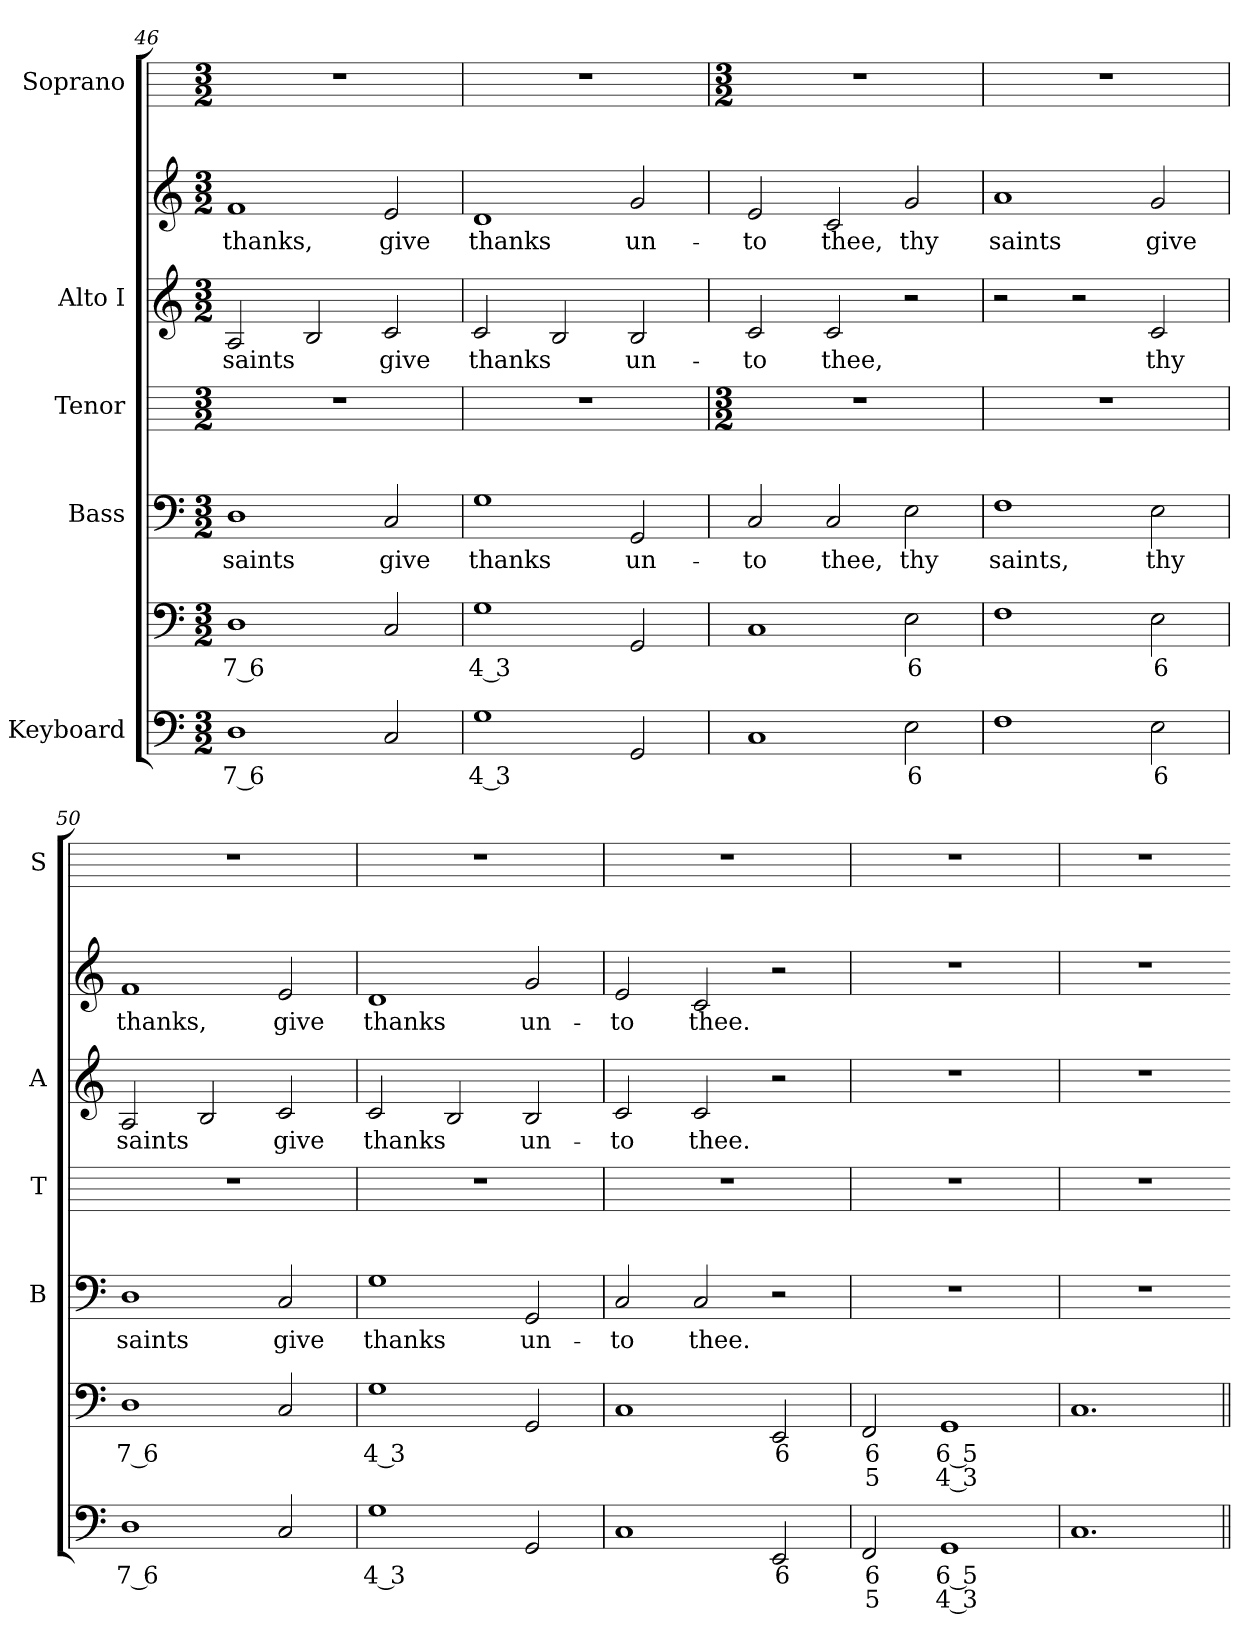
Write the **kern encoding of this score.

**kern	**text	**text	**kern	**text	**text	**kern	**text	**kern	**kern	**text	**kern	**text	**kern
*part5	*part5	*part5	*part5	*part5	*part5	*part4	*part4	*part3	*part2	*part2	*part2	*part2	*part1
*staff7	*staff7	*staff7	*staff6	*staff6	*staff6	*staff5	*staff5	*staff4	*staff3	*staff3	*staff2	*staff2	*staff1
*I"Keyboard	*	*	*	*	*	*I"Bass	*	*I"Tenor	*I"Alto I	*	*	*	*I"Soprano
*	*	*	*	*	*	*I'B	*	*I'T	*I'A	*	*	*	*I'S
*clefF4	*	*	*clefF4	*	*	*clefF4	*	*	*clefG2	*	*clefG2	*	*
*k[]	*	*	*k[]	*	*	*k[]	*	*	*k[]	*	*k[]	*	*
*C:	*	*	*C:	*	*	*C:	*	*	*C:	*	*C:	*	*
*M3/2	*	*	*M3/2	*	*	*M3/2	*	*M3/2	*M3/2	*	*M3/2	*	*M3/2
=46	=46	=46	=46	=46	=46	=46	=46	=46	=46	=46	=46	=46	=46
!	!LO:LY:b	!	!	!LO:LY:b	!	!	!LO:LY:b	!	!	!LO:LY:b	!	!LO:LY:b	!
1D	7 6	.	1D	7 6	.	1D	saints	1.r	2A	saints	1f	thanks,	1.r
.	.	.	.	.	.	.	.	.	2B	.	.	.	.
!	!	!	!	!	!	!	!LO:LY:b	!	!	!LO:LY:b	!	!LO:LY:b	!
2C	.	.	2C	.	.	2C	give	.	2c	give	2e	give	.
=47	=47	=47	=47	=47	=47	=47	=47	=47	=47	=47	=47	=47	=47
!	!LO:LY:b	!	!	!LO:LY:b	!	!	!LO:LY:b	!	!	!LO:LY:b	!	!LO:LY:b	!
1G	4 3	.	1G	4 3	.	1G	thanks	1.r	2c	-thanks	1d	thanks	1.r
.	.	.	.	.	.	.	.	.	2B	.	.	.	.
!	!	!	!	!	!	!	!LO:LY:b	!	!	!LO:LY:b	!	!LO:LY:b	!
2GG	.	.	2GG	.	.	2GG	un-	.	2B	un-	2g	un-	.
!!LO:LB:g=z
=48	=48	=48	=48	=48	=48	=48	=48	=48	=48	=48	=48	=48	=48
*	*	*	*	*	*	*	*	*M3/2	*	*	*	*	*M3/2
!	!	!	!	!	!	!	!LO:LY:b	!	!	!LO:LY:b	!	!LO:LY:b	!
1C	.	.	1C	.	.	2C	-to	1.r	2c	to	2e	-to	1.r
!	!	!	!	!	!	!	!LO:LY:b	!	!	!LO:LY:b	!	!LO:LY:b	!
.	.	.	.	.	.	2C	thee,	.	2c	thee,	2c	thee,	.
!	!LO:LY:b	!	!	!LO:LY:b	!	!	!LO:LY:b	!	!	!	!	!LO:LY:b	!
2E	6	.	2E	6	.	2E	thy	.	2r	.	2g	thy	.
=49	=49	=49	=49	=49	=49	=49	=49	=49	=49	=49	=49	=49	=49
!	!	!	!	!	!	!	!LO:LY:b	!	!	!	!	!LO:LY:b	!
1F	.	.	1F	.	.	1F	saints,	1.r	2r	.	1a	saints	1.r
.	.	.	.	.	.	.	.	.	2r	.	.	.	.
!	!LO:LY:b	!	!	!LO:LY:b	!	!	!LO:LY:b	!	!	!LO:LY:b	!	!LO:LY:b	!
2E	6	.	2E	6	.	2E	thy	.	2c	thy	2g	give	.
=50	=50	=50	=50	=50	=50	=50	=50	=50	=50	=50	=50	=50	=50
!	!LO:LY:b	!	!	!LO:LY:b	!	!	!LO:LY:b	!	!	!LO:LY:b	!	!LO:LY:b	!
1D	7 6	.	1D	7 6	.	1D	saints	1.r	2A	saints	1f	thanks,	1.r
.	.	.	.	.	.	.	.	.	2B	.	.	.	.
!	!	!	!	!	!	!	!LO:LY:b	!	!	!LO:LY:b	!	!LO:LY:b	!
2C	.	.	2C	.	.	2C	give	.	2c	give	2e	give	.
=51	=51	=51	=51	=51	=51	=51	=51	=51	=51	=51	=51	=51	=51
!	!LO:LY:b	!	!	!LO:LY:b	!	!	!LO:LY:b	!	!	!LO:LY:b	!	!LO:LY:b	!
1G	4 3	.	1G	4 3	.	1G	thanks	1.r	2c	-thanks	1d	thanks	1.r
.	.	.	.	.	.	.	.	.	2B	.	.	.	.
!	!	!	!	!	!	!	!LO:LY:b	!	!	!LO:LY:b	!	!LO:LY:b	!
2GG	.	.	2GG	.	.	2GG	un-	.	2B	un-	2g	un-	.
=52	=52	=52	=52	=52	=52	=52	=52	=52	=52	=52	=52	=52	=52
!	!	!	!	!	!	!	!LO:LY:b	!	!	!LO:LY:b	!	!LO:LY:b	!
1C	.	.	1C	.	.	2C	-to	1.r	2c	to	2e	-to	1.r
!	!	!	!	!	!	!	!LO:LY:b	!	!	!LO:LY:b	!	!LO:LY:b	!
.	.	.	.	.	.	2C	thee.	.	2c	thee.	2c	thee.	.
!	!LO:LY:b	!	!	!LO:LY:b	!	!	!	!	!	!	!	!	!
2EE	6	.	2EE	6	.	2r	.	.	2r	.	2r	.	.
=53	=53	=53	=53	=53	=53	=53	=53	=53	=53	=53	=53	=53	=53
!	!LO:LY:b	!LO:LY:b	!	!LO:LY:b	!LO:LY:b	!LO:N:vis=1	!	!	!LO:N:vis=1	!	!LO:N:vis=1	!	!
2FF	6	5	2FF	6	5	1.r	.	1.r	1.r	.	1.r	.	1.r
!	!LO:LY:b	!LO:LY:b	!	!LO:LY:b	!LO:LY:b	!	!	!	!	!	!	!	!
1GG	6 5	4 3	1GG	6 5	4 3	.	.	.	.	.	.	.	.
=54	=54	=54	=54	=54	=54	=54	=54	=54	=54	=54	=54	=54	=54
!	!	!	!	!	!	!LO:N:vis=1	!	!	!LO:N:vis=1	!	!LO:N:vis=1	!	!
1.C	.	.	1.C	.	.	1.r	.	1.r	1.r	.	1.r	.	1.r
=||	=	=	=||	=	=	=||	=	=	=||	=	=||	=	=
*-	*-	*-	*-	*-	*-	*-	*-	*-	*-	*-	*-	*-	*-
